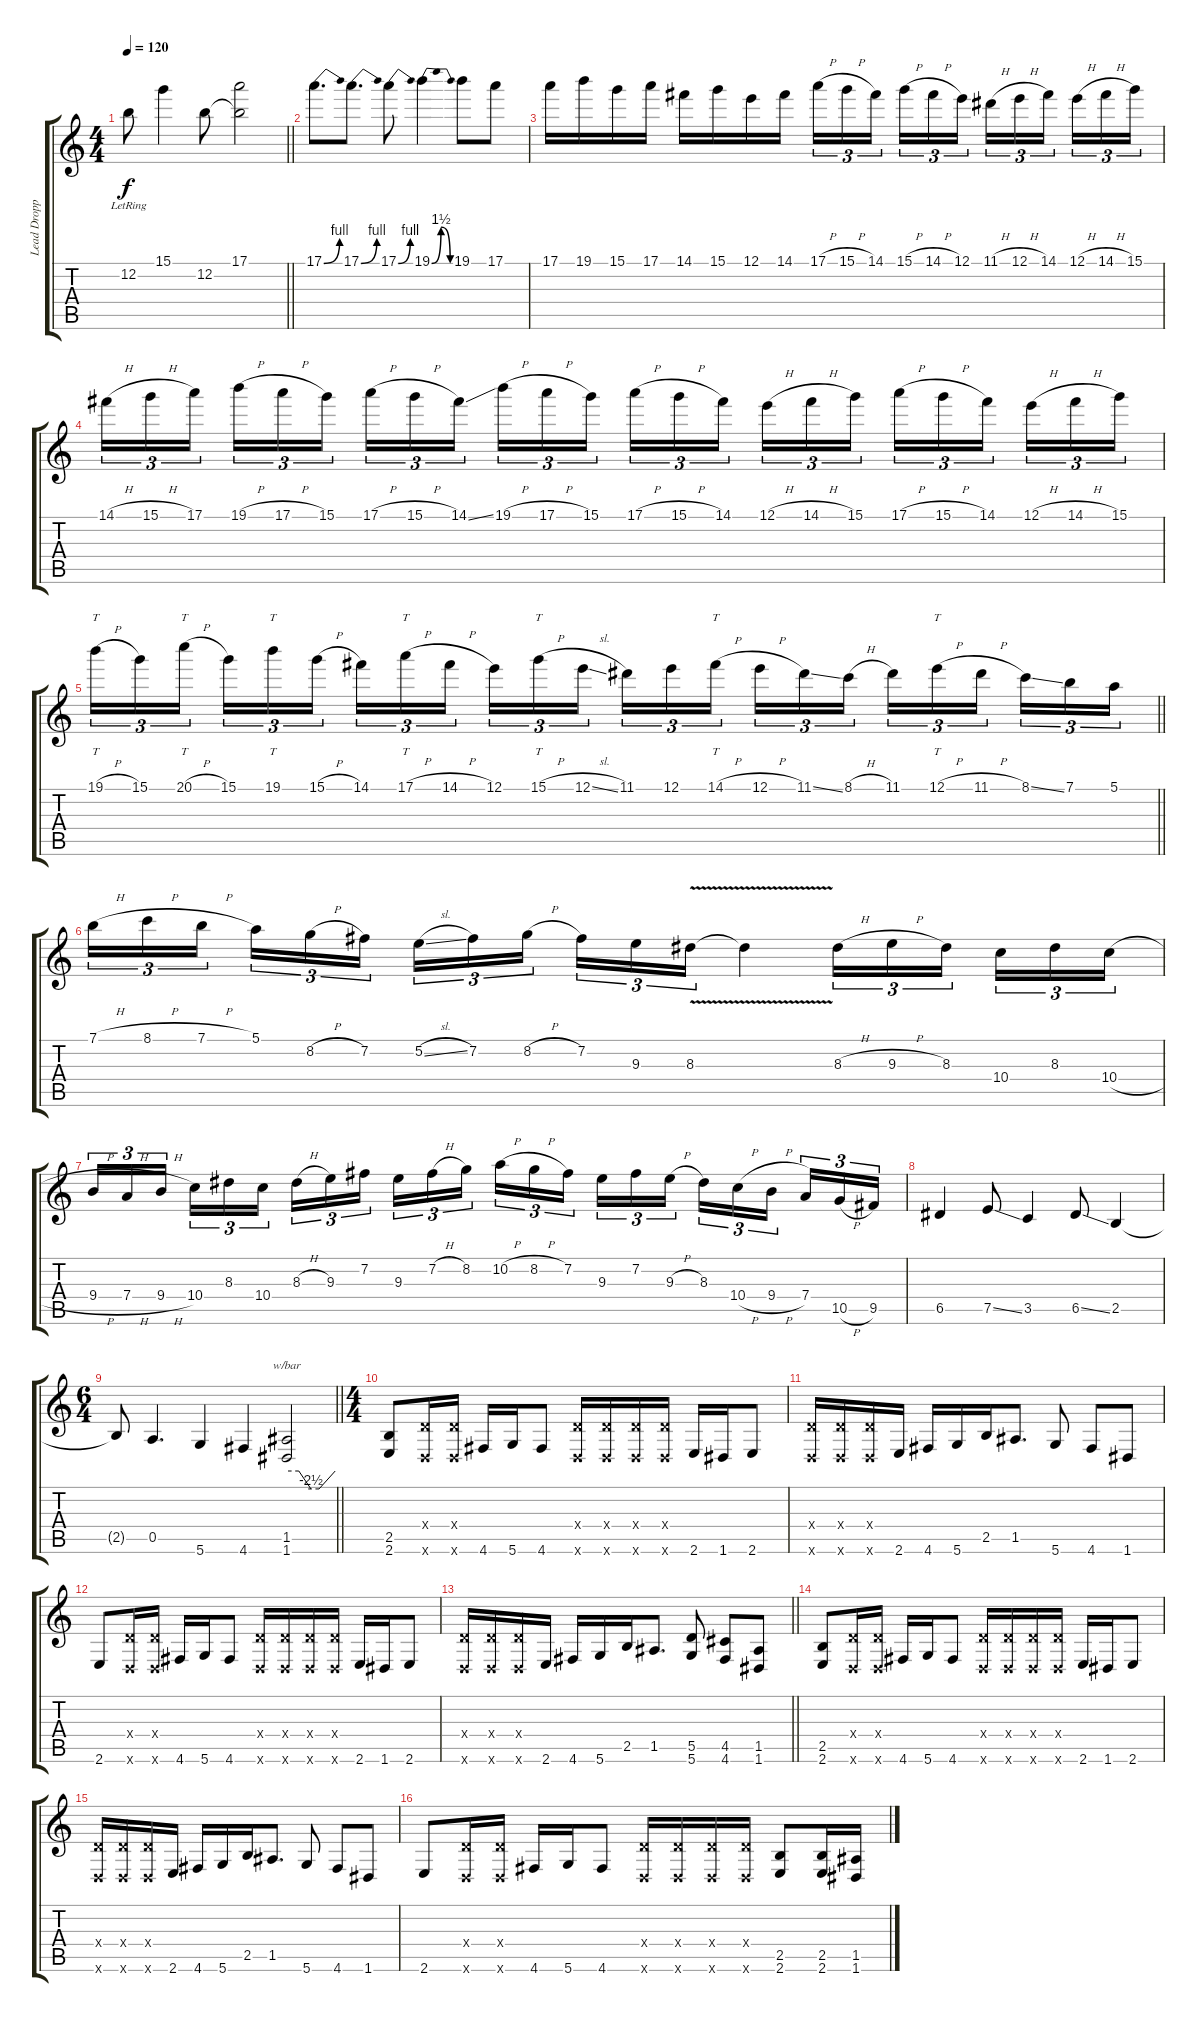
\track ("Lead Dropped D " "Lead Dropp") {instrument distortionguitar}
\staff {score tabs}
\tuning (E4 B3 G3 D3 A2 D2) {hide}
\ts (4 4)
\tempo 120
\clef g2
\barLineRight lightlight
\ks c
12.2{lr}.8{dy f} 15.1.4 12.2.8 (17.1 12.2{t}).2 |
17.1{be (bend 0 0 60 4)}.8{d} 17.1{be (bend 0 0 60 4)}.8{d} 17.1{be (bend 0 0 60 4)}.8 19.1{be (bendrelease 0 0 22 6 38 6 60 0)}.4 19.1.8 17.1.8 |
17.1.16 19.1.16 15.1.16 17.1.16 14.1.16 15.1.16 12.1.16 14.1.16 17.1{h}.16{tu (3 2)} 15.1{h}.16{tu (3 2)} 14.1.16{tu (3 2) beam splitsecondary} 15.1{h}.16{tu (3 2)} 14.1{h}.16{tu (3 2)} 12.1.16{tu (3 2)} 11.1{h}.16{tu (3 2)} 12.1{h}.16{tu (3 2)} 14.1.16{tu (3 2) beam splitsecondary} 12.1{h}.16{tu (3 2)} 14.1{h}.16{tu (3 2)} 15.1.16{tu (3 2)} |
14.1{h}.16{tu (3 2)} 15.1{h}.16{tu (3 2)} 17.1.16{tu (3 2) beam splitsecondary} 19.1{h}.16{tu (3 2)} 17.1{h}.16{tu (3 2)} 15.1.16{tu (3 2)} 17.1{h}.16{tu (3 2)} 15.1{h}.16{tu (3 2)} 14.1{ss}.16{tu (3 2) beam splitsecondary} 19.1{h}.16{tu (3 2)} 17.1{h}.16{tu (3 2)} 15.1.16{tu (3 2)} 17.1{h}.16{tu (3 2)} 15.1{h}.16{tu (3 2)} 14.1.16{tu (3 2) beam splitsecondary} 12.1{h}.16{tu (3 2)} 14.1{h}.16{tu (3 2)} 15.1.16{tu (3 2)} 17.1{h}.16{tu (3 2)} 15.1{h}.16{tu (3 2)} 14.1.16{tu (3 2) beam splitsecondary} 12.1{h}.16{tu (3 2)} 14.1{h}.16{tu (3 2)} 15.1.16{tu (3 2)} |
\barLineRight lightlight
19.1{h}.16{tt tu (3 2)} 15.1.16{tu (3 2)} 20.1{h}.16{tt tu (3 2) beam splitsecondary} 15.1.16{tu (3 2)} 19.1.16{tt tu (3 2)} 15.1{h}.16{tu (3 2)} 14.1.16{tu (3 2)} 17.1{h}.16{tt tu (3 2)} 14.1{h}.16{tu (3 2) beam splitsecondary} 12.1.16{tu (3 2)} 15.1{h}.16{tt tu (3 2)} 12.1{sl}.16{tu (3 2)} 11.1.16{tu (3 2)} 12.1.16{tu (3 2)} 14.1{h}.16{tt tu (3 2) beam splitsecondary} 12.1{h}.16{tu (3 2)} 11.1{ss}.16{tu (3 2)} 8.1{h}.16{tu (3 2)} 11.1.16{tu (3 2)} 12.1{h}.16{tt tu (3 2)} 11.1{h}.16{tu (3 2) beam splitsecondary} 8.1{ss}.16{tu (3 2)} 7.1.16{tu (3 2)} 5.1.16{tu (3 2)} |
7.1{h}.16{tu (3 2)} 8.1{h}.16{tu (3 2)} 7.1{h}.16{tu (3 2) beam splitsecondary} 5.1.16{tu (3 2)} 8.2{h}.16{tu (3 2)} 7.2.16{tu (3 2)} 5.2{sl}.16{tu (3 2)} 7.2.16{tu (3 2)} 8.2{h}.16{tu (3 2) beam splitsecondary} 7.2.16{tu (3 2)} 9.3.16{tu (3 2)} 8.3{v}.16{tu (3 2)} 8.3{t}.4 8.3{h}.16{tu (3 2)} 9.3{h}.16{tu (3 2)} 8.3.16{tu (3 2) beam splitsecondary} 10.4.16{tu (3 2)} 8.3.16{tu (3 2)} 10.4{h}.16{tu (3 2)} |
9.4{h}.16{tu (3 2)} 7.4{h}.16{tu (3 2)} 9.4{h}.16{tu (3 2) beam splitsecondary} 10.4.16{tu (3 2)} 8.3.16{tu (3 2)} 10.4.16{tu (3 2)} 8.3{h}.16{tu (3 2)} 9.3.16{tu (3 2)} 7.2.16{tu (3 2) beam splitsecondary} 9.3.16{tu (3 2)} 7.2{h}.16{tu (3 2)} 8.2.16{tu (3 2)} 10.2{h}.16{tu (3 2)} 8.2{h}.16{tu (3 2)} 7.2.16{tu (3 2) beam splitsecondary} 9.3.16{tu (3 2)} 7.2.16{tu (3 2)} 9.3{h}.16{tu (3 2)} 8.3.16{tu (3 2)} 10.4{h}.16{tu (3 2)} 9.4{h}.16{tu (3 2) beam splitsecondary} 7.4.16{tu (3 2)} 10.5{h}.16{tu (3 2)} 9.5.16{tu (3 2)} |
6.5.4 7.5{ss}.8 3.5.4 6.5{ss}.8 2.5.4 |
\ts (6 4)
\barLineRight lightlight
2.5{t}.8 0.5.4{d} 5.6.4 4.6.4 (1.5 1.6).2{tbe (custom default 0 0 15 0 30 -10 40 -10 60 0)} |
\ts (4 4)
\section ("" "")
(2.5 2.6).8 (0.4{x} 0.6{x}).16 (0.4{x} 0.6{x}).16 4.6.16 5.6.16 4.6.8 (0.4{x} 0.6{x}).16 (0.4{x} 0.6{x}).16 (0.4{x} 0.6{x}).16 (0.4{x} 0.6{x}).16 2.6.16 1.6.16 2.6.8 |
(0.4{x} 0.6{x}).16 (0.4{x} 0.6{x}).16 (0.4{x} 0.6{x}).16 2.6.16 4.6.16 5.6.16 2.5.16 1.5.8{d} 5.6.8 4.6.8 1.6.8 |
2.6.8 (0.4{x} 0.6{x}).16 (0.4{x} 0.6{x}).16 4.6.16 5.6.16 4.6.8 (0.4{x} 0.6{x}).16 (0.4{x} 0.6{x}).16 (0.4{x} 0.6{x}).16 (0.4{x} 0.6{x}).16 2.6.16 1.6.16 2.6.8 |
\barLineRight lightlight
(0.4{x} 0.6{x}).16 (0.4{x} 0.6{x}).16 (0.4{x} 0.6{x}).16 2.6.16 4.6.16 5.6.16 2.5.16 1.5.8{d} (5.5 5.6).8 (4.5 4.6).8 (1.5 1.6).8 |
(2.5 2.6).8 (0.4{x} 0.6{x}).16 (0.4{x} 0.6{x}).16 4.6.16 5.6.16 4.6.8 (0.4{x} 0.6{x}).16 (0.4{x} 0.6{x}).16 (0.4{x} 0.6{x}).16 (0.4{x} 0.6{x}).16 2.6.16 1.6.16 2.6.8 |
(0.4{x} 0.6{x}).16 (0.4{x} 0.6{x}).16 (0.4{x} 0.6{x}).16 2.6.16 4.6.16 5.6.16 2.5.16 1.5.8{d} 5.6.8 4.6.8 1.6.8 |
2.6.8 (0.4{x} 0.6{x}).16 (0.4{x} 0.6{x}).16 4.6.16 5.6.16 4.6.8 (0.4{x} 0.6{x}).16 (0.4{x} 0.6{x}).16 (0.4{x} 0.6{x}).16 (0.4{x} 0.6{x}).16 (2.5 2.6).8 (2.5 2.6).16 (1.5 1.6).16
